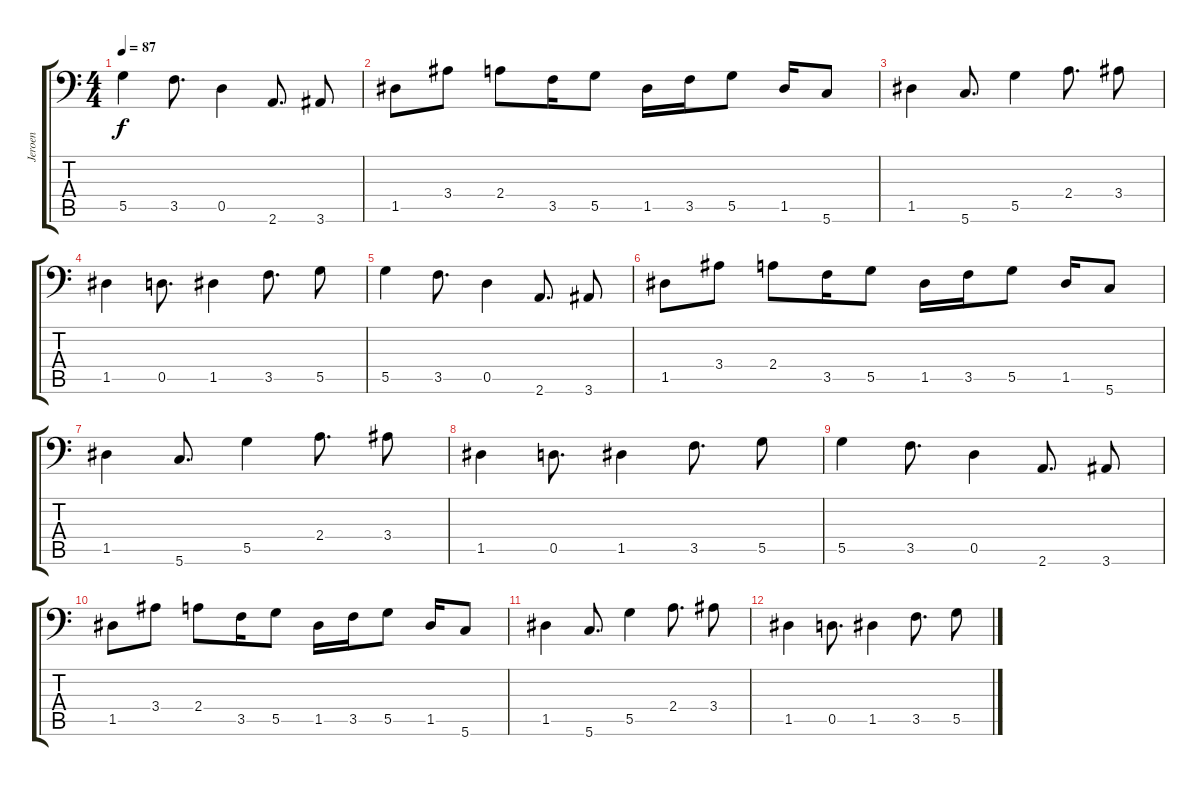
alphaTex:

\track ("Jeroen" "Jeroen") {instrument distortionguitar}
\staff {score tabs}
\tuning (A3 E3 C3 G2 D2 G1) {hide}
\ts (4 4)
\tempo 87
\clef f4
\ks c
5.5.4{dy f} 3.5.8{d} 0.5.4 2.6.8{d} 3.6.8 |
1.5.8 3.4.8 2.4.8 3.5.16 5.5.8 1.5.16 3.5.16 5.5.8 1.5.16 5.6.8 |
1.5.4 5.6.8{d} 5.5.4 2.4.8{d} 3.4.8 |
1.5.4 0.5.8{d} 1.5.4 3.5.8{d} 5.5.8 |
5.5.4 3.5.8{d} 0.5.4 2.6.8{d} 3.6.8 |
1.5.8 3.4.8 2.4.8 3.5.16 5.5.8 1.5.16 3.5.16 5.5.8 1.5.16 5.6.8 |
1.5.4 5.6.8{d} 5.5.4 2.4.8{d} 3.4.8 |
1.5.4 0.5.8{d} 1.5.4 3.5.8{d} 5.5.8 |
5.5.4 3.5.8{d} 0.5.4 2.6.8{d} 3.6.8 |
1.5.8 3.4.8 2.4.8 3.5.16 5.5.8 1.5.16 3.5.16 5.5.8 1.5.16 5.6.8 |
1.5.4 5.6.8{d} 5.5.4 2.4.8{d} 3.4.8 |
1.5.4 0.5.8{d} 1.5.4 3.5.8{d} 5.5.8
